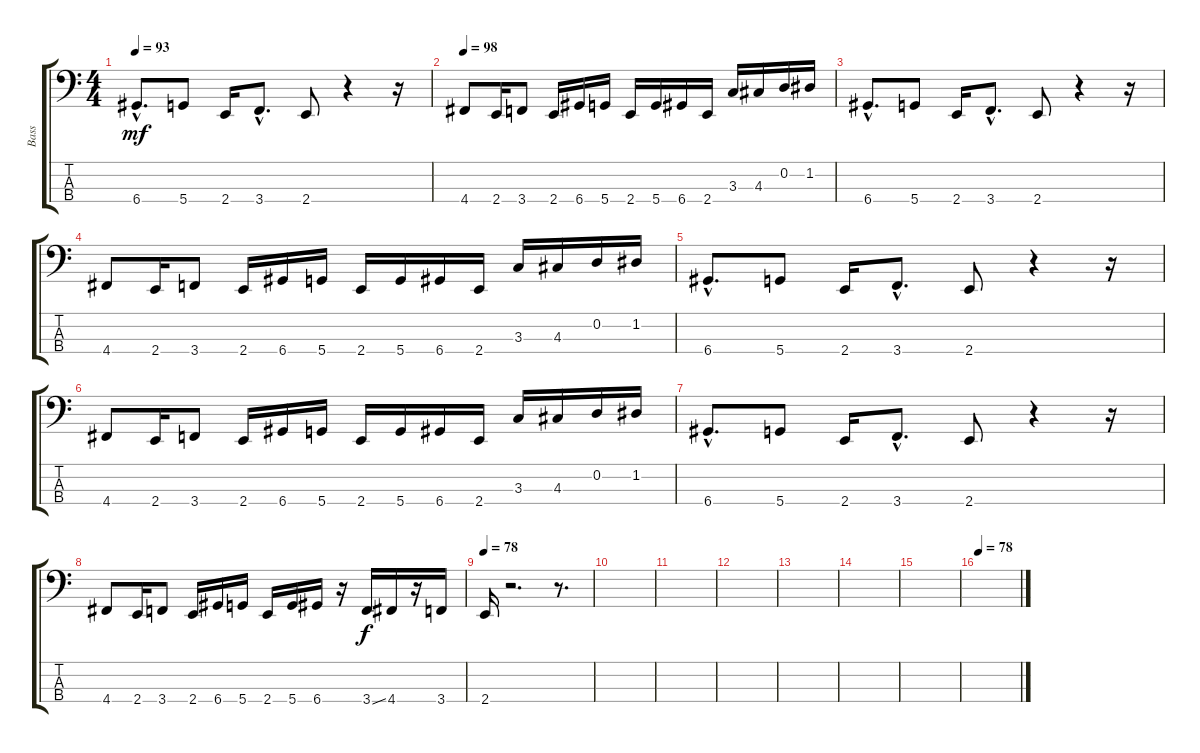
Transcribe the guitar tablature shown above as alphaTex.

\track ("Bass" "Bass") {instrument electricbassfinger}
\staff {score tabs}
\tuning (G2 D2 A1 D1) {hide}
\ts (4 4)
\tempo 93
\clef f4
\ks c
6.4{hac}.8{d dy mf} 5.4.8 2.4.16 3.4{hac}.8{d} 2.4.8 r.4 r.16 |
\tempo 98
4.4.8 2.4.16 3.4.8 2.4.16 6.4.16 5.4.16 2.4.16 5.4.16 6.4.16 2.4.16 3.3.16 4.3.16 0.2.16 1.2.16 |
6.4{hac}.8{d} 5.4.8 2.4.16 3.4{hac}.8{d} 2.4.8 r.4 r.16 |
4.4.8 2.4.16 3.4.8 2.4.16 6.4.16 5.4.16 2.4.16 5.4.16 6.4.16 2.4.16 3.3.16 4.3.16 0.2.16 1.2.16 |
6.4{hac}.8{d} 5.4.8 2.4.16 3.4{hac}.8{d} 2.4.8 r.4 r.16 |
4.4.8 2.4.16 3.4.8 2.4.16 6.4.16 5.4.16 2.4.16 5.4.16 6.4.16 2.4.16 3.3.16 4.3.16 0.2.16 1.2.16 |
6.4{hac}.8{d} 5.4.8 2.4.16 3.4{hac}.8{d} 2.4.8 r.4 r.16 |
4.4.8 2.4.16 3.4.8 2.4.16 6.4.16 5.4.16 2.4.16 5.4.16 6.4.16 r.16 3.4{ss}.16{dy f} 4.4.16 r.16 3.4.16 |
\tempo 78
2.4.16 r.2{d} r.8{d} |
|
|
|
|
|
|
\tempo 78
